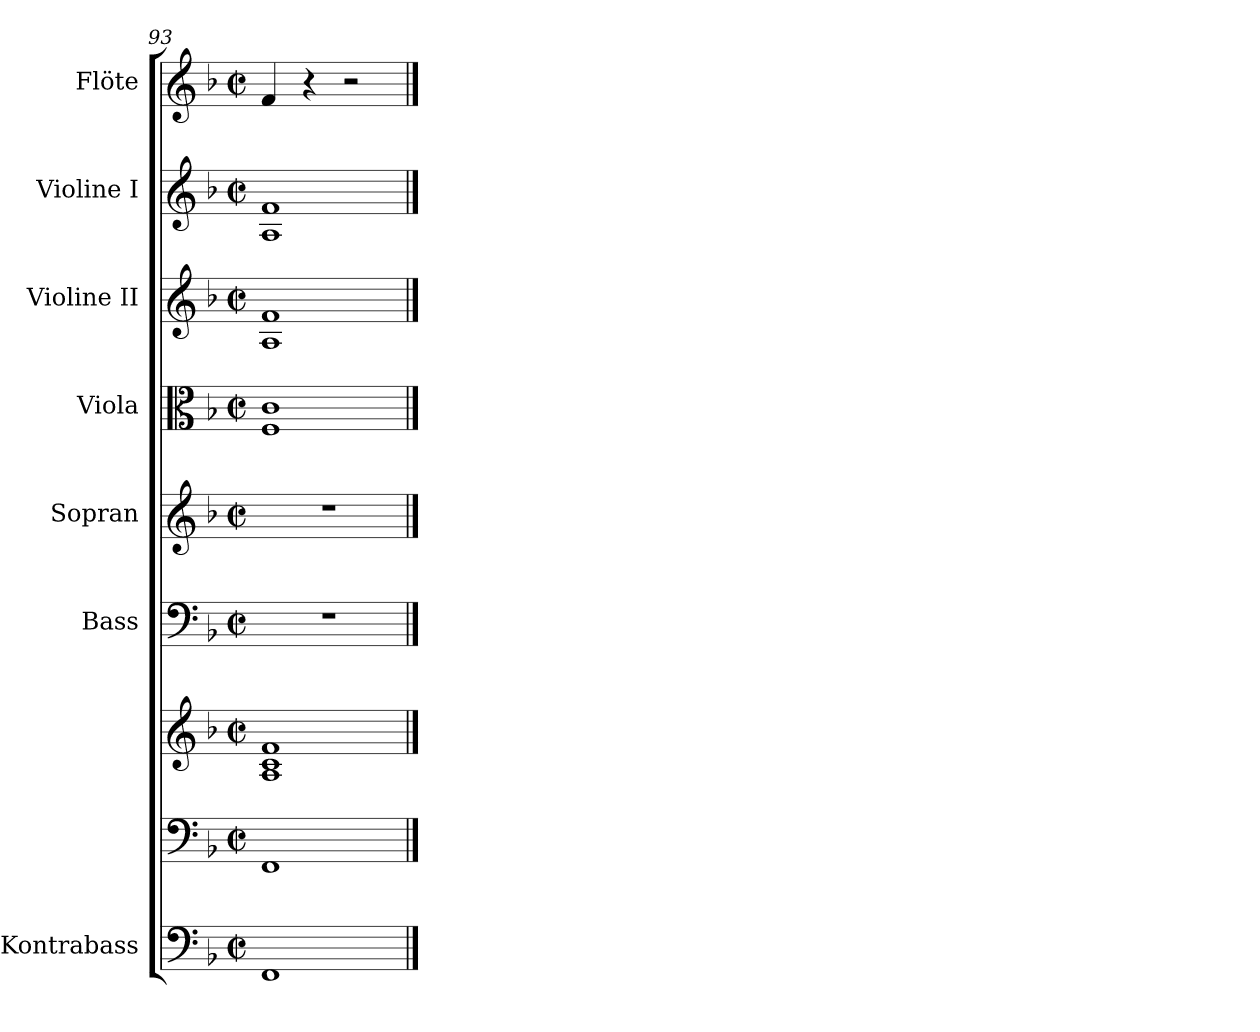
**kern	**kern	**kern	**kern	**kern	**kern	**kern	**kern	**kern
*part8	*part7	*part7	*part6	*part5	*part4	*part3	*part2	*part1
*staff9	*staff8	*staff7	*staff6	*staff5	*staff4	*staff3	*staff2	*staff1
*I"Kontrabass	*	*	*I"Bass	*I"Sopran	*I"Viola	*I"Violine II	*I"Violine I	*I"Flöte
*I'Kb.	*	*	*I'B.	*I'S.	*I'Vla.	*I'Vl. II	*I'Vl. I	*I'Fl.
*clefF4	*clefF4	*clefG2	*clefF4	*clefG2	*clefC3	*clefG2	*clefG2	*clefG2
*ITrd7c12	*	*	*	*	*	*	*	*
*k[b-]	*k[b-]	*k[b-]	*k[b-]	*k[b-]	*k[b-]	*k[b-]	*k[b-]	*k[b-]
*F:	*F:	*F:	*F:	*F:	*F:	*F:	*F:	*F:
*M2/2	*M2/2	*M2/2	*M2/2	*M2/2	*M2/2	*M2/2	*M2/2	*M2/2
*met(c|)	*met(c|)	*met(c|)	*met(c|)	*met(c|)	*met(c|)	*met(c|)	*met(c|)	*met(c|)
=93	=93	=93	=93	=93	=93	=93	=93	=93
1FFF	1FF	1A 1c 1f	1r	1r	1F 1c	1A 1f	1A 1f	4f/
.	.	.	.	.	.	.	.	4r
.	.	.	.	.	.	.	.	2r
==	==	==	==	==	==	==	==	==
*-	*-	*-	*-	*-	*-	*-	*-	*-
